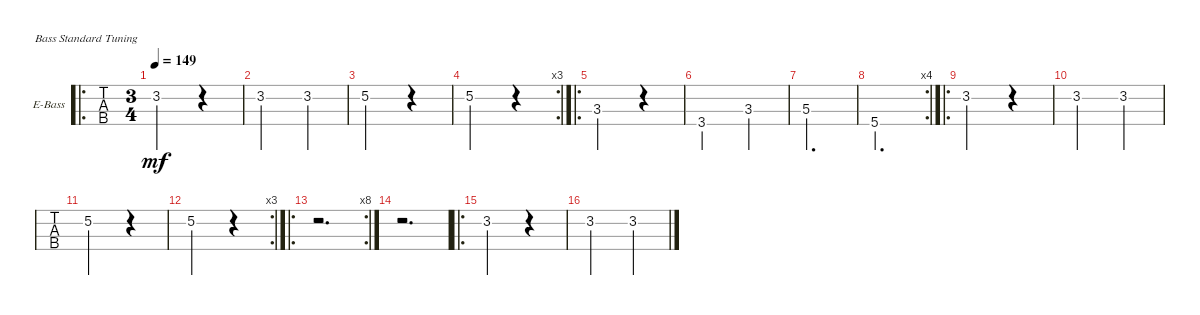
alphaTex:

\defaultSystemsLayout 4
\bracketExtendMode groupsimilarinstruments
\firstSystemTrackNameOrientation horizontal
\otherSystemsTrackNameOrientation horizontal
\chordDiagramsInScore
\track ("Basse" "E-Bass") {instrument electricbassfinger}
\staff {tabs}
\tuning (G2 D2 A1 E1)
\ro
\ts (3 4)
\tempo 149
\clef f4
\ks c
3.2.2{dy mf} r.4 |
3.2.2 3.2.4 |
5.2.2 r.4 |
\rc 3
5.2.2 r.4 |
\ro
3.3.2 r.4 |
3.4.2 3.3.4 |
5.3.2{d} |
\rc 4
5.4.2{d} |
\ro
3.2.2 r.4 |
3.2.2 3.2.4 |
5.2.2 r.4 |
\rc 3
5.2.2 r.4 |
\ro
\rc 8
r.2{d} |
r.2{d} |
\ro
3.2.2 r.4 |
3.2.2 3.2.4
